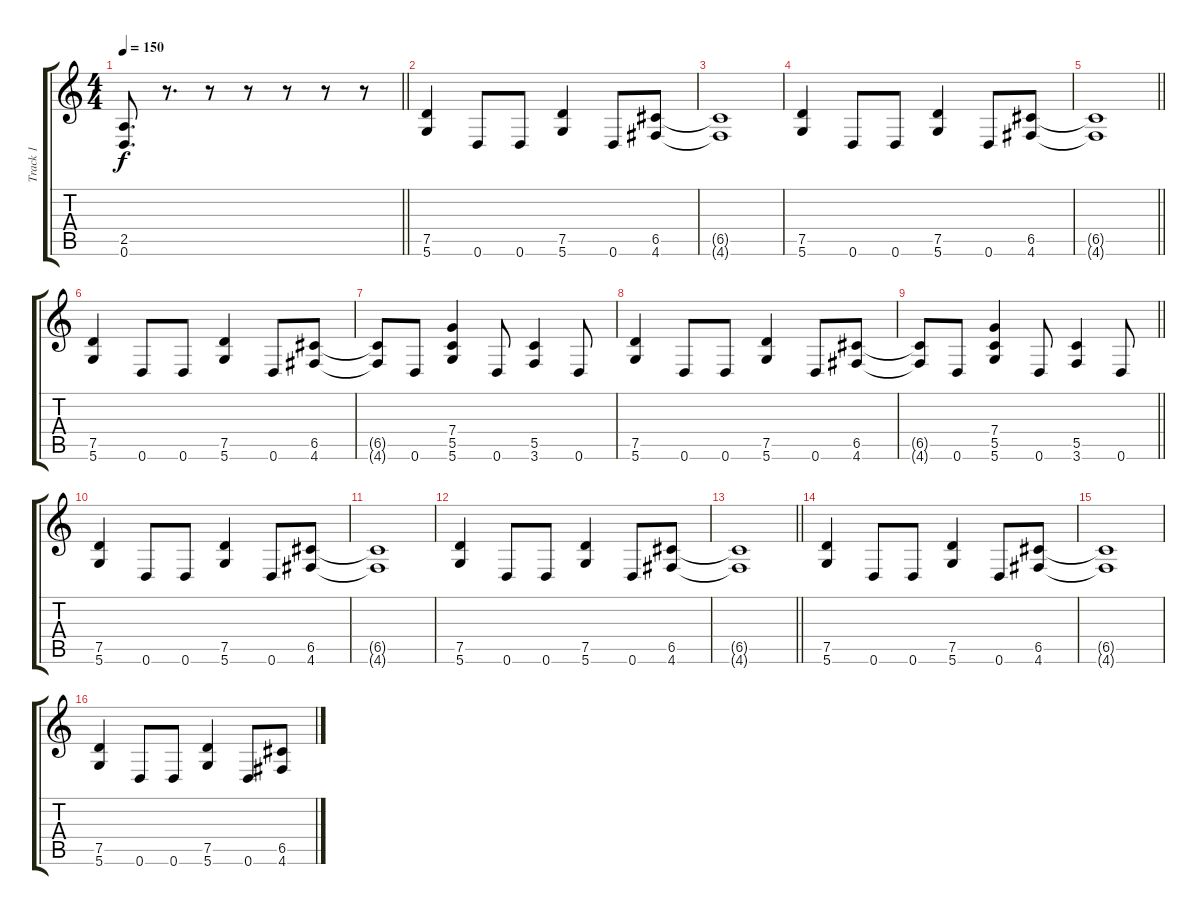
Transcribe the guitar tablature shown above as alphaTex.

\track ("Track 1" "Track 1") {instrument overdrivenguitar}
\staff {score tabs}
\tuning (D4 A3 F3 C3 G2 D2) {hide}
\ts (4 4)
\tempo 150
\clef g2
\barLineRight lightlight
\ks c
(2.5 0.6).8{d dy f} r.8{d} r.8 r.8 r.8 r.8 r.8 |
\section ("" "")
(7.5 5.6).4 0.6.8 0.6.8 (7.5 5.6).4 0.6.8 (6.5 4.6).8 |
(6.5{t} 4.6{t}).1 |
(7.5 5.6).4 0.6.8 0.6.8 (7.5 5.6).4 0.6.8 (6.5 4.6).8 |
\barLineRight lightlight
(6.5{t} 4.6{t}).1 |
\section ("" "")
(7.5 5.6).4 0.6.8 0.6.8 (7.5 5.6).4 0.6.8 (6.5 4.6).8 |
(6.5{t} 4.6{t}).8 0.6.8 (7.4 5.5 5.6).4 0.6.8 (5.5 3.6).4 0.6.8 |
(7.5 5.6).4 0.6.8 0.6.8 (7.5 5.6).4 0.6.8 (6.5 4.6).8 |
\barLineRight lightlight
(6.5{t} 4.6{t}).8 0.6.8 (7.4 5.5 5.6).4 0.6.8 (5.5 3.6).4 0.6.8 |
\section ("" "")
(7.5 5.6).4 0.6.8 0.6.8 (7.5 5.6).4 0.6.8 (6.5 4.6).8 |
(6.5{t} 4.6{t}).1 |
(7.5 5.6).4 0.6.8 0.6.8 (7.5 5.6).4 0.6.8 (6.5 4.6).8 |
\barLineRight lightlight
(6.5{t} 4.6{t}).1 |
(7.5 5.6).4 0.6.8 0.6.8 (7.5 5.6).4 0.6.8 (6.5 4.6).8 |
(6.5{t} 4.6{t}).1 |
(7.5 5.6).4 0.6.8 0.6.8 (7.5 5.6).4 0.6.8 (6.5 4.6).8
